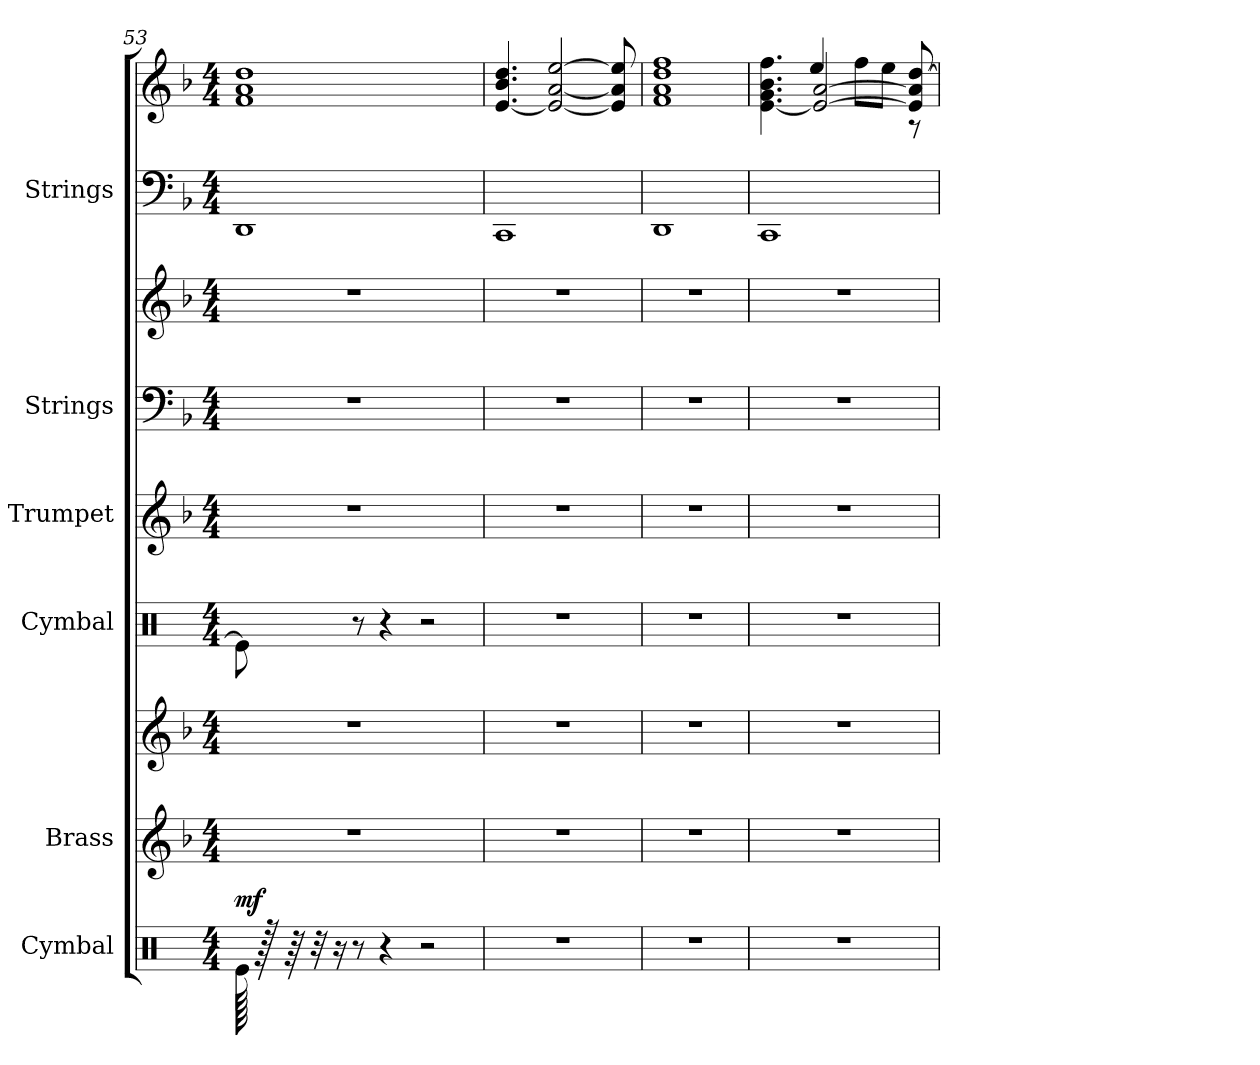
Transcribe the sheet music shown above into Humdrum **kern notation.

**kern	**dynam	**kern	**kern	**kern	**kern	**kern	**kern	**kern	**kern
*part6	*part6	*part5	*part5	*part4	*part3	*part2	*part2	*part1	*part1
*staff9	*staff9	*staff8	*staff7	*staff6	*staff5	*staff4	*staff3	*staff2	*staff1
*I"Cymbal	*	*I"Brass	*	*I"Cymbal	*I"Trumpet	*I"Strings	*	*I"Strings	*
*I'Cym.	*	*I'Brass	*	*I'Cym.	*I'Tpt.	*I'St.	*	*I'St.	*
!!LO:LB:g=z
*clefX	*	*clefG2	*clefG2	*clefX	*clefG2	*clefF4	*clefG2	*clefF4	*clefG2
*	*	*ITrd7c12	*ITrd7c12	*	*	*	*	*	*
*k[]	*	*k[b-]	*k[b-]	*k[]	*k[b-]	*k[b-]	*k[b-]	*k[b-]	*k[b-]
*M4/4	*	*M4/4	*M4/4	*M4/4	*M4/4	*M4/4	*M4/4	*M4/4	*M4/4
=53	=53	=53	=53	=53	=53	=53	=53	=53	=53
!	!LO:DY:a	!	!	!	!	!	!	!	!
128Re\	mf	1r	1r	8Re\]	1r	1r	1r	1DD	1f 1a 1dd
128r	.	.	.	.	.	.	.	.	.
64r	.	.	.	.	.	.	.	.	.
32r	.	.	.	.	.	.	.	.	.
16r	.	.	.	.	.	.	.	.	.
8r	.	.	.	8r	.	.	.	.	.
4r	.	.	.	4r	.	.	.	.	.
2r	.	.	.	2r	.	.	.	.	.
=54	=54	=54	=54	=54	=54	=54	=54	=54	=54
1r	.	1r	1r	1r	1r	1r	1r	1CC	[4.e/ 4.b-/ 4.dd/
.	.	.	.	.	.	.	.	.	2e/_ [2a/ [2ee/
.	.	.	.	.	.	.	.	.	8e/] 8a/] 8ee/]
=55	=55	=55	=55	=55	=55	=55	=55	=55	=55
1r	.	1r	1r	1r	1r	1r	1r	1DD	1f 1a 1dd 1ff
=56	=56	=56	=56	=56	=56	=56	=56	=56	=56
*	*	*	*	*	*	*	*	*	*^
1r	.	1r	1r	1r	1r	1r	1r	1CC	[4.e\ 4.g\ 4.b-\ 4.ff\	4.ryy
.	.	.	.	.	.	.	.	.	2e/_ [2a/	4ee/
.	.	.	.	.	.	.	.	.	.	8ff\L
.	.	.	.	.	.	.	.	.	.	8ee\J
.	.	.	.	.	.	.	.	.	8e/] 8a/] [8dd/	8r
*	*	*	*	*	*	*	*	*	*v	*v
=	=	=	=	=	=	=	=	=	=
*-	*-	*-	*-	*-	*-	*-	*-	*-	*-
